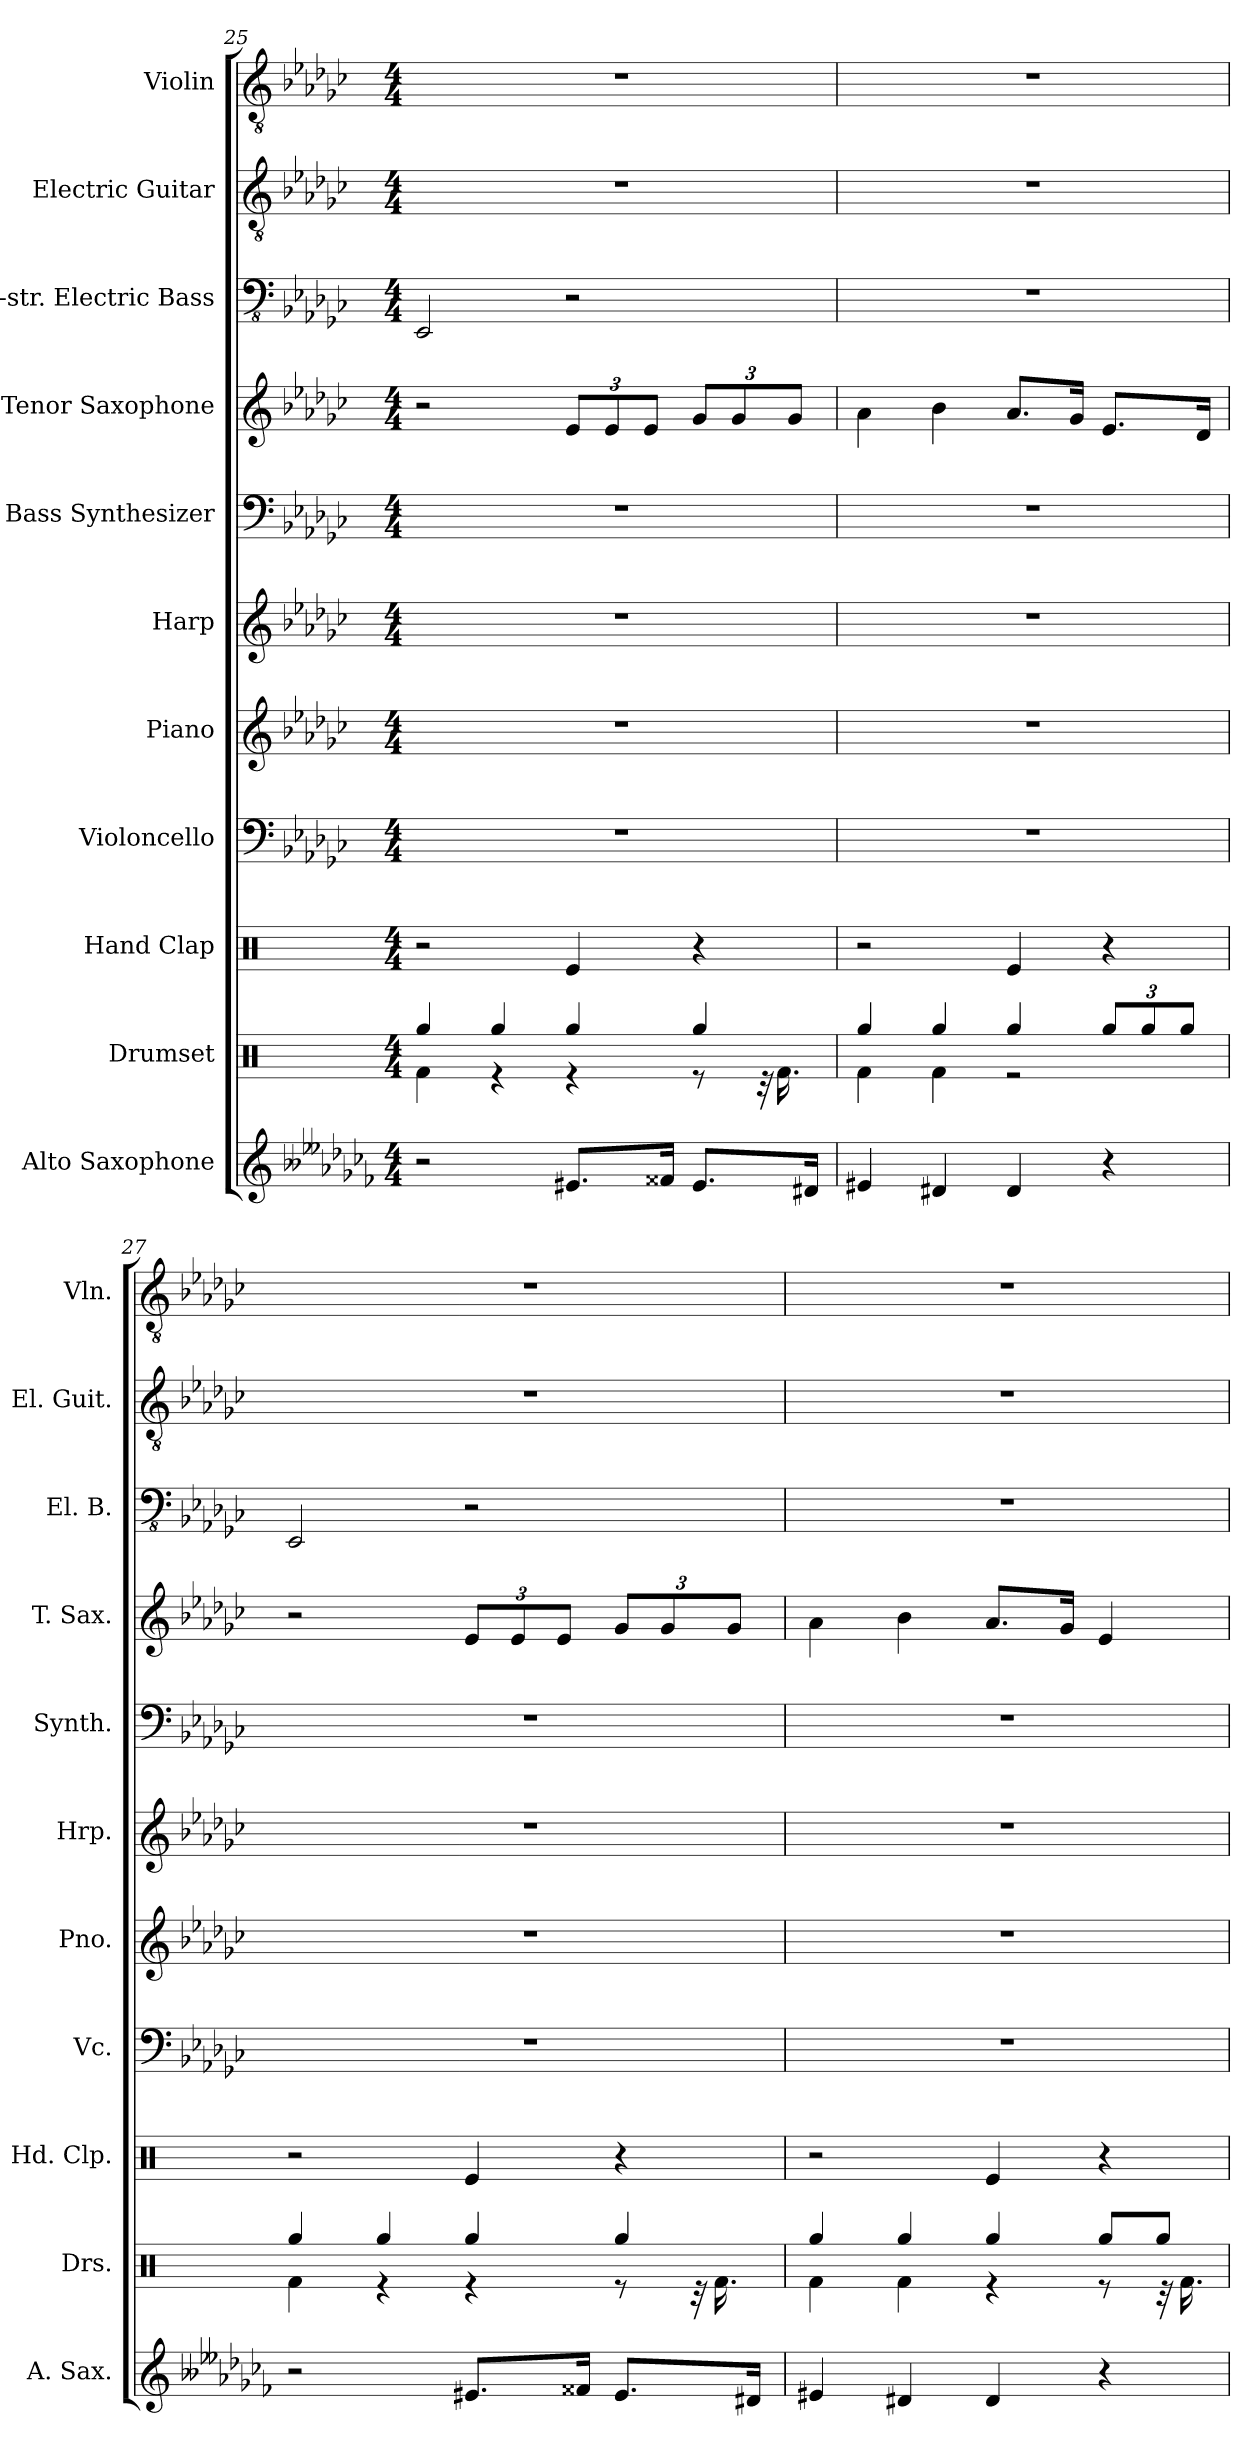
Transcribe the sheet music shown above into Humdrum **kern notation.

**kern	**kern	**kern	**kern	**kern	**kern	**kern	**kern	**kern	**kern	**kern
*part11	*part10	*part9	*part8	*part7	*part6	*part5	*part4	*part3	*part2	*part1
*staff11	*staff10	*staff9	*staff8	*staff7	*staff6	*staff5	*staff4	*staff3	*staff2	*staff1
*I"Alto Saxophone	*I"Drumset	*I"Hand Clap	*I"Violoncello	*I"Piano	*I"Harp	*I"Bass Synthesizer	*I"Tenor Saxophone	*I"5-str. Electric Bass	*I"Electric Guitar	*I"Violin
*I'A. Sax.	*I'Drs.	*I'Hd. Clp.	*I'Vc.	*I'Pno.	*I'Hrp.	*I'Synth.	*I'T. Sax.	*I'El. B.	*I'El. Guit.	*I'Vln.
*clefG2	*clefX	*clefX	*clefF4	*clefG2	*clefG2	*clefF4	*clefG2	*clefFv4	*clefGv2	*clefGv2
*ITrd5c9	*	*	*	*	*	*	*ITrd8c14	*	*	*
*k[b--e--a-d-g-c-f-]	*k[]	*k[]	*k[b-e-a-d-g-c-]	*k[b-e-a-d-g-c-]	*k[b-e-a-d-g-c-]	*k[b-e-a-d-g-c-]	*k[b-e-a-d-g-c-]	*k[b-e-a-d-g-c-]	*k[b-e-a-d-g-c-]	*k[b-e-a-d-g-c-]
*M4/4	*M4/4	*M4/4	*M4/4	*M4/4	*M4/4	*M4/4	*M4/4	*M4/4	*M4/4	*M4/4
=25	=25	=25	=25	=25	=25	=25	=25	=25	=25	=25
*	*^	*	*	*	*	*	*	*	*	*
2r	4Rgg/	4Rf\	2r	1r	1r	1r	1r	2r	2EEE-/	1r	1r
.	4Rgg/	4r	.	.	.	.	.	.	.	.	.
*	*	*	*	*	*	*	*	*Xbrackettup	*	*	*
8.G#X/L	4Rgg/	4r	4Re/	.	.	.	.	12E-/L	2r	.	.
.	.	.	.	.	.	.	.	12E-/	.	.	.
.	.	.	.	.	.	.	.	12E-/J	.	.	.
16A#X/Jk	.	.	.	.	.	.	.	.	.	.	.
8.G#/L	4Rgg/	8r	4r	.	.	.	.	12G-/L	.	.	.
.	.	.	.	.	.	.	.	12G-/	.	.	.
.	.	32r	.	.	.	.	.	.	.	.	.
.	.	16.Rf\	.	.	.	.	.	.	.	.	.
.	.	.	.	.	.	.	.	12G-/J	.	.	.
16F#X/Jk	.	.	.	.	.	.	.	.	.	.	.
=26	=26	=26	=26	=26	=26	=26	=26	=26	=26	=26	=26
4G#X/	4Rgg/	4Rf\	2r	1r	1r	1r	1r	4A-\	1r	1r	1r
4F#X/	4Rgg/	4Rf\	.	.	.	.	.	4B-\	.	.	.
4F#/	4Rgg/	2r	4Re/	.	.	.	.	8.A-/L	.	.	.
.	.	.	.	.	.	.	.	16G-/Jk	.	.	.
*	*Xbrackettup	*	*	*	*	*	*	*	*	*	*
4r	12Rgg/L	.	4r	.	.	.	.	8.E-/L	.	.	.
.	12Rgg/	.	.	.	.	.	.	.	.	.	.
.	12Rgg/J	.	.	.	.	.	.	.	.	.	.
.	.	.	.	.	.	.	.	16D-/Jk	.	.	.
!!LO:PB:g=z
=27	=27	=27	=27	=27	=27	=27	=27	=27	=27	=27	=27
2r	4Rgg/	4Rf\	2r	1r	1r	1r	1r	2r	2EEE-/	1r	1r
.	4Rgg/	4r	.	.	.	.	.	.	.	.	.
8.G#X/L	4Rgg/	4r	4Re/	.	.	.	.	12E-/L	2r	.	.
.	.	.	.	.	.	.	.	12E-/	.	.	.
.	.	.	.	.	.	.	.	12E-/J	.	.	.
16A#X/Jk	.	.	.	.	.	.	.	.	.	.	.
8.G#/L	4Rgg/	8r	4r	.	.	.	.	12G-/L	.	.	.
.	.	.	.	.	.	.	.	12G-/	.	.	.
.	.	32r	.	.	.	.	.	.	.	.	.
.	.	16.Rf\	.	.	.	.	.	.	.	.	.
.	.	.	.	.	.	.	.	12G-/J	.	.	.
16F#X/Jk	.	.	.	.	.	.	.	.	.	.	.
=28	=28	=28	=28	=28	=28	=28	=28	=28	=28	=28	=28
4G#X/	4Rgg/	4Rf\	2r	1r	1r	1r	1r	4A-\	1r	1r	1r
4F#X/	4Rgg/	4Rf\	.	.	.	.	.	4B-\	.	.	.
4F#/	4Rgg/	4r	4Re/	.	.	.	.	8.A-/L	.	.	.
.	.	.	.	.	.	.	.	16G-/Jk	.	.	.
4r	8Rgg/L	8r	4r	.	.	.	.	4E-/	.	.	.
.	8Rgg/J	32r	.	.	.	.	.	.	.	.	.
.	.	16.Rf\	.	.	.	.	.	.	.	.	.
*	*v	*v	*	*	*	*	*	*	*	*	*
=	=	=	=	=	=	=	=	=	=	=
*-	*-	*-	*-	*-	*-	*-	*-	*-	*-	*-
